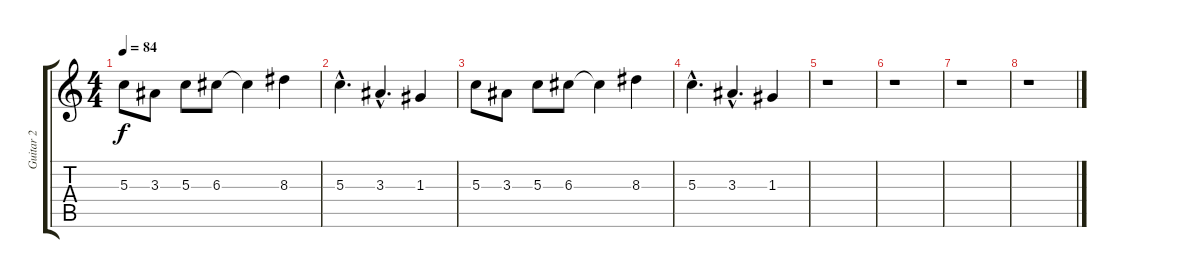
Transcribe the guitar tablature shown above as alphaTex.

\track ("Guitar 2" "Guitar 2") {instrument distortionguitar}
\staff {score tabs}
\tuning (E4 B3 G3 D3 A2 E2) {hide}
\ts (4 4)
\tempo 84
\clef g2
\ks c
5.3.8{dy f} 3.3.8 5.3.8 6.3.8 6.3{t}.4 8.3.4 |
5.3{hac}.4{d} 3.3{hac}.4{d} 1.3.4 |
5.3.8 3.3.8 5.3.8 6.3.8 6.3{t}.4 8.3.4 |
5.3{hac}.4{d} 3.3{hac}.4{d} 1.3.4 |
r.1 |
r.1 |
r.1 |
r.1
